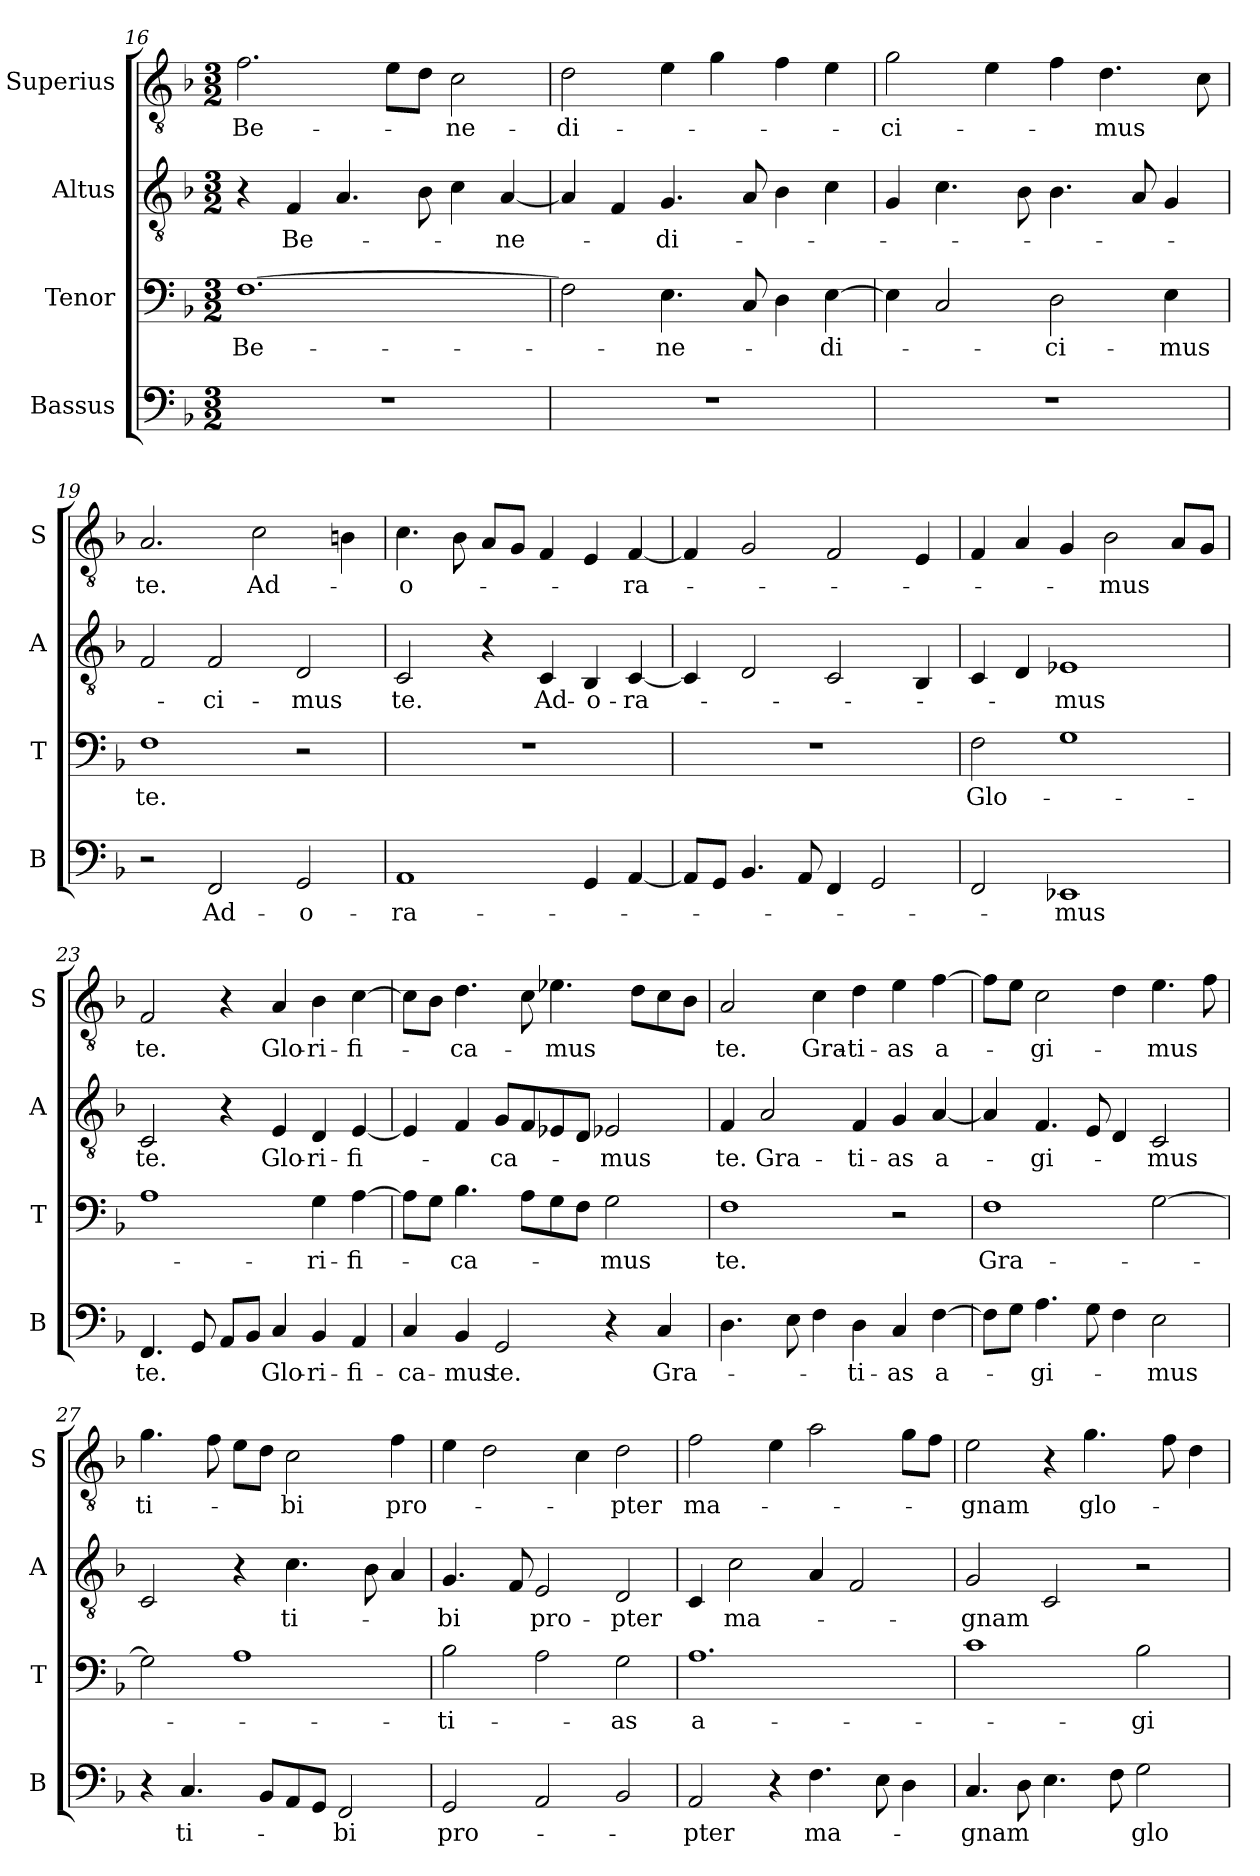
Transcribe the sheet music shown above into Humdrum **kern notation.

**kern	**text	**kern	**text	**kern	**text	**kern	**text
*part4	*part4	*part3	*part3	*part2	*part2	*part1	*part1
*staff4	*staff4	*staff3	*staff3	*staff2	*staff2	*staff1	*staff1
*I"Bassus	*	*I"Tenor	*	*I"Altus	*	*I"Superius	*
*I'B	*	*I'T	*	*I'A	*	*I'S	*
*clefF4	*	*clefF4	*	*clefGv2	*	*clefGv2	*
*k[b-]	*	*k[b-]	*	*k[b-]	*	*k[b-]	*
*d:	*	*d:	*	*d:	*	*d:	*
*M3/2	*	*M3/2	*	*M3/2	*	*M3/2	*
=16	=16	=16	=16	=16	=16	=16	=16
1.r	.	[1.F	Be-	4r	.	2.f	Be-
.	.	.	.	4F	Be-	.	.
.	.	.	.	4.A	.	.	.
.	.	.	.	.	.	8eL	.
.	.	.	.	8B-	.	8dJ	.
.	.	.	.	4c	.	2c	-ne-
.	.	.	.	[4A	-ne-	.	.
=17	=17	=17	=17	=17	=17	=17	=17
1.r	.	2F]	.	4A]	.	2d	-di-
.	.	.	.	4F	.	.	.
.	.	4.E	-ne-	4.G	-di-	4e	.
.	.	.	.	.	.	4g	.
.	.	8C	.	8A	.	.	.
.	.	4D	.	4B-	.	4f	.
.	.	[4E	-di-	4c	.	4e	.
=18	=18	=18	=18	=18	=18	=18	=18
1.r	.	4E]	.	4G	.	2g	-ci-
.	.	2C	.	4.c	.	.	.
.	.	.	.	.	.	4e	.
.	.	.	.	8B-	.	.	.
.	.	2D	-ci-	4.B-	.	4f	.
.	.	.	.	.	.	4.d	-mus
.	.	.	.	8A	.	.	.
.	.	4E	-mus	4G	.	.	.
.	.	.	.	.	.	8c	.
=19	=19	=19	=19	=19	=19	=19	=19
!	!	!	!LO:LY:i	!	!	!	!
2r	.	1F	te.	2F	.	2.A	te.
!	!LO:LY:i	!	!	!	!	!	!
2FF	Ad-	.	.	2F	-ci-	.	.
.	.	.	.	.	.	2c	Ad-
!	!LO:LY:i	!	!	!	!	!	!
2GG	-o-	2r	.	2D	-mus	.	.
.	.	.	.	.	.	4Bni	.
=20	=20	=20	=20	=20	=20	=20	=20
!	!LO:LY:i	!	!	!	!	!	!
1AA	-ra-	1.r	.	2C	te.	4.c	-o-
.	.	.	.	.	.	8B-	.
.	.	.	.	4r	.	8AL	.
.	.	.	.	.	.	8GJ	.
.	.	.	.	4C	Ad-	4F	.
4GG	.	.	.	4BB-	-o-	4E	.
[4AA	.	.	.	[4C	-ra-	[4F	-ra-
=21	=21	=21	=21	=21	=21	=21	=21
8AAL]	.	1.r	.	4C]	.	4F]	.
8GGJ	.	.	.	.	.	.	.
4.BB-	.	.	.	2D	.	2G	.
8AA	.	.	.	.	.	.	.
4FF	.	.	.	2C	.	2F	.
2GG	.	.	.	.	.	.	.
.	.	.	.	4BB-	.	4E	.
=22	=22	=22	=22	=22	=22	=22	=22
2FF	.	2F	Glo-	4C	.	4F	.
.	.	.	.	4D	.	4A	.
!	!LO:LY:i	!	!	!	!	!	!
1EE-X	-mus	1G	.	1E-X	-mus	4G	.
.	.	.	.	.	.	2B-	-mus
.	.	.	.	.	.	8AL	.
.	.	.	.	.	.	8GJ	.
=23	=23	=23	=23	=23	=23	=23	=23
!	!LO:LY:i	!	!	!	!	!	!
4.FF	te.	1A	.	2C	te.	2F	te.
8GG	.	.	.	.	.	.	.
8AAL	.	.	.	4r	.	4r	.
8BB-J	.	.	.	.	.	.	.
4C	Glo-	.	.	4E	Glo-	4A	Glo-
4BB-	-ri-	4G	-ri-	4D	-ri-	4B-	-ri-
4AA	-fi-	[4A	-fi-	[4E	-fi-	[4c	-fi-
=24	=24	=24	=24	=24	=24	=24	=24
4C	-ca-	8AL]	.	4E]	.	8cL]	.
.	.	8GJ	.	.	.	8B-J	.
4BB-	-mus	4.B-	-ca-	4F	.	4.d	-ca-
2GG	te.	.	.	8GL	-ca-	.	.
.	.	8AL	.	8F	.	8c	.
.	.	8G	.	8E-X	.	4.e-X	-mus
.	.	8FJ	.	8DJ	.	.	.
4r	.	2G	-mus	2E-X	-mus	.	.
.	.	.	.	.	.	8dL	.
4C	Gra-	.	.	.	.	8c	.
.	.	.	.	.	.	8B-J	.
=25	=25	=25	=25	=25	=25	=25	=25
4.D	.	1F	te.	4F	te.	2A	te.
.	.	.	.	2A	Gra-	.	.
8E	.	.	.	.	.	.	.
4F	.	.	.	.	.	4c	Gra-
4D	-ti-	.	.	4F	-ti-	4d	-ti-
4C	-as	2r	.	4G	-as	4e	-as
[4F	a-	.	.	[4A	a-	[4f	a-
=26	=26	=26	=26	=26	=26	=26	=26
8FL]	.	1F	Gra-	4A]	.	8fL]	.
8GJ	.	.	.	.	.	8eJ	.
4.A	-gi-	.	.	4.F	-gi-	2c	-gi-
8G	.	.	.	8E	.	.	.
4F	.	.	.	4D	.	4d	.
2E	-mus	[2G	.	2C	-mus	4.e	-mus
.	.	.	.	.	.	8f	.
=27	=27	=27	=27	=27	=27	=27	=27
4r	.	2G]	.	2C	.	4.g	ti-
4.C	ti-	.	.	.	.	.	.
.	.	.	.	.	.	8f	.
.	.	1A	.	4r	.	8eL	.
8BB-L	.	.	.	.	.	8dJ	.
8AA	.	.	.	4.c	ti-	2c	-bi
8GGJ	.	.	.	.	.	.	.
2FF	-bi	.	.	.	.	.	.
.	.	.	.	8B-	.	.	.
.	.	.	.	4A	.	4f	pro-
=28	=28	=28	=28	=28	=28	=28	=28
2GG	pro-	2B-	-ti-	4.G	-bi	4e	.
.	.	.	.	.	.	2d	.
.	.	.	.	8F	.	.	.
2AA	.	2A	.	2E	pro-	.	.
.	.	.	.	.	.	4c	.
2BB-	.	2G	-as	2D	-pter	2d	-pter
=29	=29	=29	=29	=29	=29	=29	=29
2AA	-pter	1.A	a-	4C	.	2f	ma-
.	.	.	.	2c	ma-	.	.
4r	.	.	.	.	.	4e	.
4.F	ma-	.	.	4A	.	2a	.
.	.	.	.	2F	.	.	.
8E	.	.	.	.	.	.	.
4D	.	.	.	.	.	8gL	.
.	.	.	.	.	.	8fJ	.
=30	=30	=30	=30	=30	=30	=30	=30
4.C	-gnam	1c	.	2G	-gnam	2e	-gnam
8D	.	.	.	.	.	.	.
4.E	.	.	.	2C	.	4r	.
.	.	.	.	.	.	4.g	glo-
8F	.	.	.	.	.	.	.
2G	glo-	2B-	-gi-	2r	.	.	.
.	.	.	.	.	.	8f	.
.	.	.	.	.	.	4d	.
=	=	=	=	=	=	=	=
*-	*-	*-	*-	*-	*-	*-	*-
